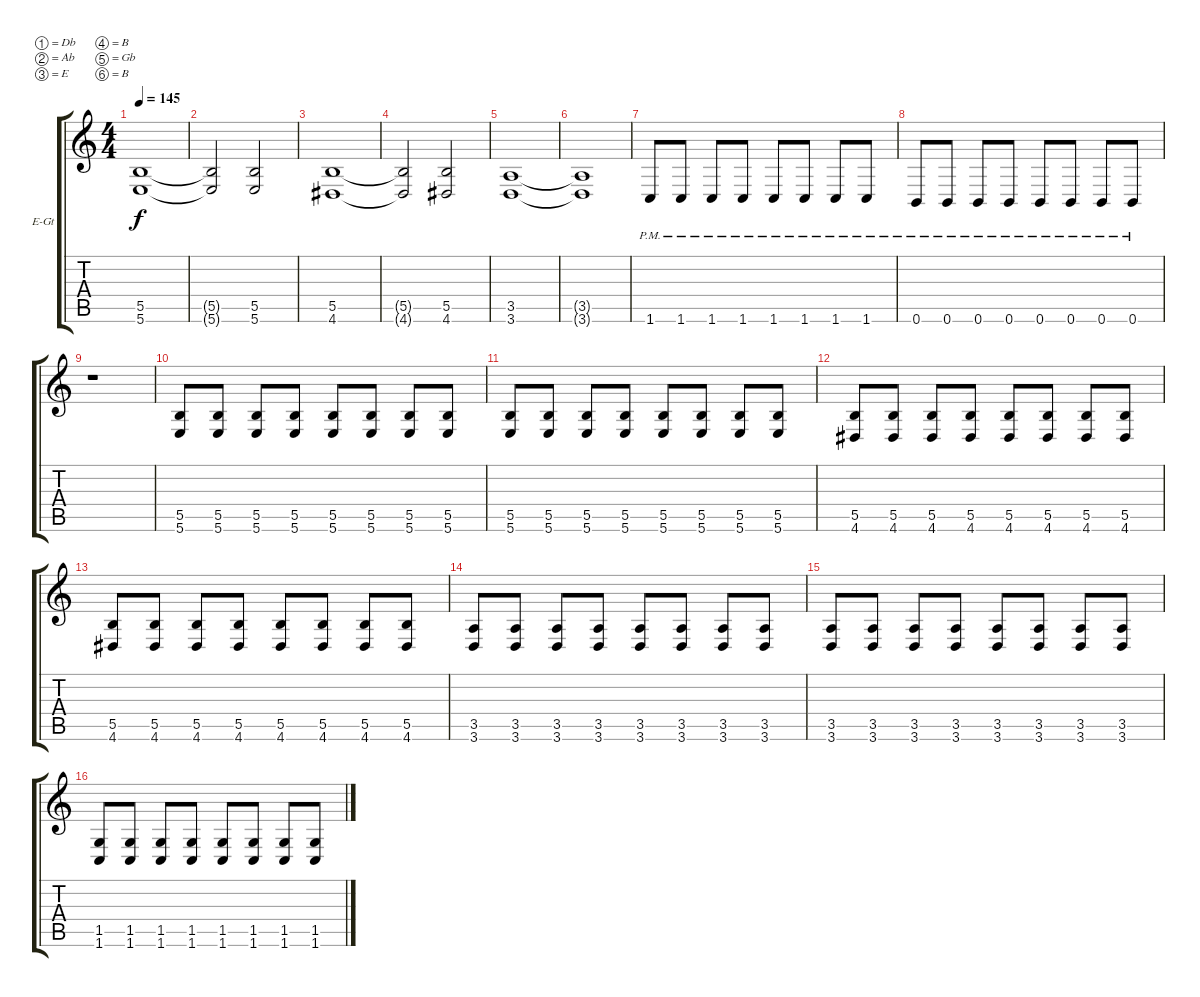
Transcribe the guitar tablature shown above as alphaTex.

\defaultSystemsLayout 4
\bracketExtendMode groupsimilarinstruments
\firstSystemTrackNameOrientation horizontal
\otherSystemsTrackNameOrientation horizontal
\track ("Guitar l" "E-Gt") {instrument overdrivenguitar}
\staff {score tabs}
\tuning (Db4 Ab3 E3 B2 Gb2 B1)
\ts (4 4)
\tempo 145
\clef g2
\scale
1.03909
\ks c
(5.6 5.5).1{dy f} |
\scale
0.960908 (5.6{t} 5.5{t}).2 (5.5 5.6).2 |
\scale
1.03909 (4.6 5.5).1 |
\scale
0.960908 (5.5{t} 4.6{t}).2 (4.6 5.5).2 |
\scale
1.03909 (3.5 3.6).1 |
\scale
0.960908 (3.5{t} 3.6{t}).1 |
\scale
1.03909 1.6{pm}.8 1.6{pm}.8 1.6{pm}.8 1.6{pm}.8 1.6{pm}.8 1.6{pm}.8 1.6{pm}.8 1.6{pm}.8 |
\scale
0.960908 0.6{pm}.8 0.6{pm}.8 0.6{pm}.8 0.6{pm}.8 0.6{pm}.8 0.6{pm}.8 0.6{pm}.8 0.6{pm}.8 |
\scale
1.03909 r.1 |
\scale
0.960908 (5.6 5.5).8 (5.6 5.5).8 (5.6 5.5).8 (5.6 5.5).8 (5.6 5.5).8 (5.6 5.5).8 (5.6 5.5).8 (5.6 5.5).8 |
\scale
1.03909 (5.6 5.5).8 (5.6 5.5).8 (5.6 5.5).8 (5.6 5.5).8 (5.6 5.5).8 (5.6 5.5).8 (5.6 5.5).8 (5.6 5.5).8 |
\scale
0.960908 (4.6 5.5).8 (5.5 4.6).8 (4.6 5.5).8 (4.6 5.5).8 (4.6 5.5).8 (4.6 5.5).8 (4.6 5.5).8 (4.6 5.5).8 |
\scale
1.03909 (4.6 5.5).8 (4.6 5.5).8 (4.6 5.5).8 (4.6 5.5).8 (4.6 5.5).8 (4.6 5.5).8 (4.6 5.5).8 (4.6 5.5).8 |
\scale
0.960908 (3.6 3.5).8 (3.6 3.5).8 (3.6 3.5).8 (3.6 3.5).8 (3.6 3.5).8 (3.6 3.5).8 (3.6 3.5).8 (3.6 3.5).8 |
\scale
1.03909 (3.6 3.5).8 (3.6 3.5).8 (3.6 3.5).8 (3.6 3.5).8 (3.6 3.5).8 (3.6 3.5).8 (3.6 3.5).8 (3.6 3.5).8 |
\scale
0.960908 (1.6 1.5).8 (1.6 1.5).8 (1.6 1.5).8 (1.6 1.5).8 (1.6 1.5).8 (1.6 1.5).8 (1.6 1.5).8 (1.6 1.5).8
